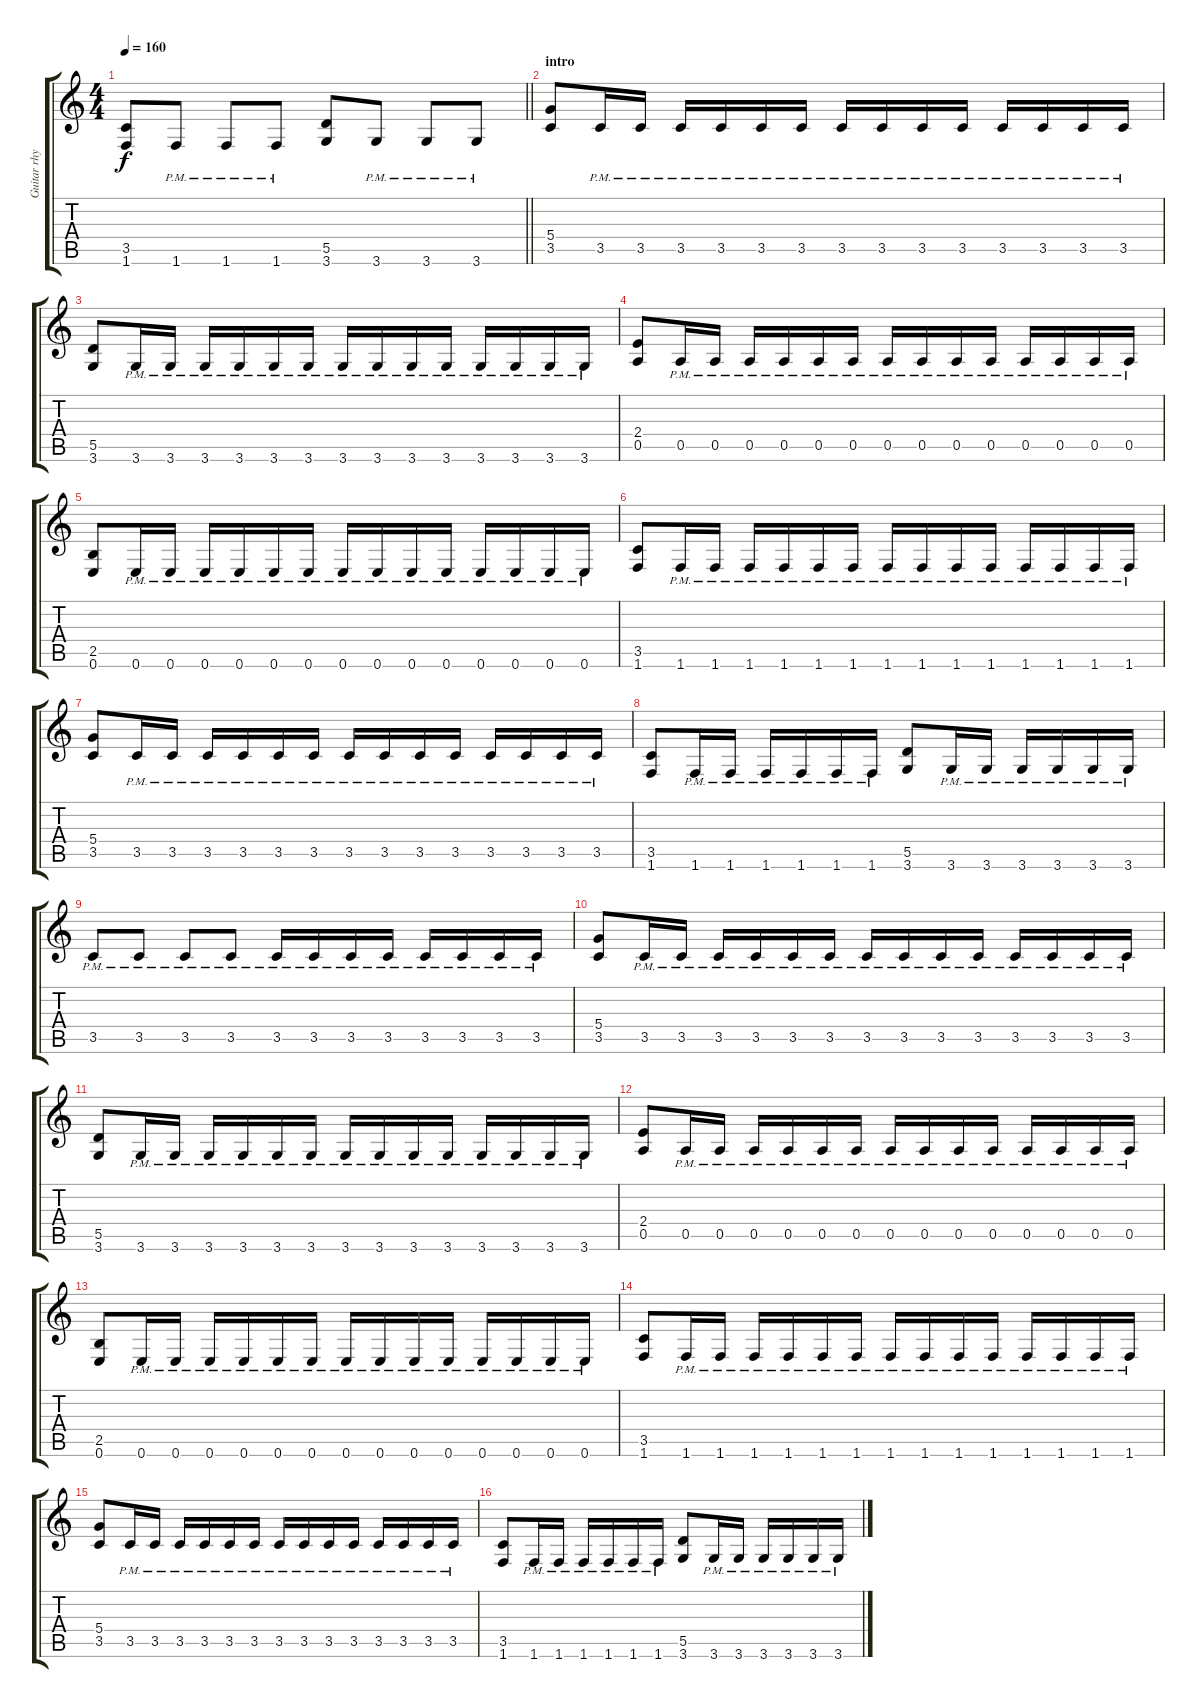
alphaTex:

\track ("Guitar rhytm" "Guitar rhy") {instrument distortionguitar}
\staff {score tabs}
\tuning (E4 B3 G3 D3 A2 E2) {hide}
\ts (4 4)
\tempo 160
\clef g2
\barLineRight lightlight
\ks c
(3.5 1.6).8{dy f} 1.6{pm}.8 1.6{pm}.8 1.6{pm}.8 (5.5 3.6).8 3.6{pm}.8 3.6{pm}.8 3.6{pm}.8 |
\section ("" "intro")
(5.4 3.5).8 3.5{pm}.16 3.5{pm}.16 3.5{pm}.16 3.5{pm}.16 3.5{pm}.16 3.5{pm}.16 3.5{pm}.16 3.5{pm}.16 3.5{pm}.16 3.5{pm}.16 3.5{pm}.16 3.5{pm}.16 3.5{pm}.16 3.5{pm}.16 |
(5.5 3.6).8 3.6{pm}.16 3.6{pm}.16 3.6{pm}.16 3.6{pm}.16 3.6{pm}.16 3.6{pm}.16 3.6{pm}.16 3.6{pm}.16 3.6{pm}.16 3.6{pm}.16 3.6{pm}.16 3.6{pm}.16 3.6{pm}.16 3.6{pm}.16 |
(2.4 0.5).8 0.5{pm}.16 0.5{pm}.16 0.5{pm}.16 0.5{pm}.16 0.5{pm}.16 0.5{pm}.16 0.5{pm}.16 0.5{pm}.16 0.5{pm}.16 0.5{pm}.16 0.5{pm}.16 0.5{pm}.16 0.5{pm}.16 0.5{pm}.16 |
(2.5 0.6).8 0.6{pm}.16 0.6{pm}.16 0.6{pm}.16 0.6{pm}.16 0.6{pm}.16 0.6{pm}.16 0.6{pm}.16 0.6{pm}.16 0.6{pm}.16 0.6{pm}.16 0.6{pm}.16 0.6{pm}.16 0.6{pm}.16 0.6{pm}.16 |
(3.5 1.6).8 1.6{pm}.16 1.6{pm}.16 1.6{pm}.16 1.6{pm}.16 1.6{pm}.16 1.6{pm}.16 1.6{pm}.16 1.6{pm}.16 1.6{pm}.16 1.6{pm}.16 1.6{pm}.16 1.6{pm}.16 1.6{pm}.16 1.6{pm}.16 |
(5.4 3.5).8 3.5{pm}.16 3.5{pm}.16 3.5{pm}.16 3.5{pm}.16 3.5{pm}.16 3.5{pm}.16 3.5{pm}.16 3.5{pm}.16 3.5{pm}.16 3.5{pm}.16 3.5{pm}.16 3.5{pm}.16 3.5{pm}.16 3.5{pm}.16 |
(3.5 1.6).8 1.6{pm}.16 1.6{pm}.16 1.6{pm}.16 1.6{pm}.16 1.6{pm}.16 1.6{pm}.16 (5.5 3.6).8 3.6{pm}.16 3.6{pm}.16 3.6{pm}.16 3.6{pm}.16 3.6{pm}.16 3.6{pm}.16 |
3.5{pm}.8 3.5{pm}.8 3.5{pm}.8 3.5{pm}.8 3.5{pm}.16 3.5{pm}.16 3.5{pm}.16 3.5{pm}.16 3.5{pm}.16 3.5{pm}.16 3.5{pm}.16 3.5{pm}.16 |
(5.4 3.5).8 3.5{pm}.16 3.5{pm}.16 3.5{pm}.16 3.5{pm}.16 3.5{pm}.16 3.5{pm}.16 3.5{pm}.16 3.5{pm}.16 3.5{pm}.16 3.5{pm}.16 3.5{pm}.16 3.5{pm}.16 3.5{pm}.16 3.5{pm}.16 |
(5.5 3.6).8 3.6{pm}.16 3.6{pm}.16 3.6{pm}.16 3.6{pm}.16 3.6{pm}.16 3.6{pm}.16 3.6{pm}.16 3.6{pm}.16 3.6{pm}.16 3.6{pm}.16 3.6{pm}.16 3.6{pm}.16 3.6{pm}.16 3.6{pm}.16 |
(2.4 0.5).8 0.5{pm}.16 0.5{pm}.16 0.5{pm}.16 0.5{pm}.16 0.5{pm}.16 0.5{pm}.16 0.5{pm}.16 0.5{pm}.16 0.5{pm}.16 0.5{pm}.16 0.5{pm}.16 0.5{pm}.16 0.5{pm}.16 0.5{pm}.16 |
(2.5 0.6).8 0.6{pm}.16 0.6{pm}.16 0.6{pm}.16 0.6{pm}.16 0.6{pm}.16 0.6{pm}.16 0.6{pm}.16 0.6{pm}.16 0.6{pm}.16 0.6{pm}.16 0.6{pm}.16 0.6{pm}.16 0.6{pm}.16 0.6{pm}.16 |
(3.5 1.6).8 1.6{pm}.16 1.6{pm}.16 1.6{pm}.16 1.6{pm}.16 1.6{pm}.16 1.6{pm}.16 1.6{pm}.16 1.6{pm}.16 1.6{pm}.16 1.6{pm}.16 1.6{pm}.16 1.6{pm}.16 1.6{pm}.16 1.6{pm}.16 |
(5.4 3.5).8 3.5{pm}.16 3.5{pm}.16 3.5{pm}.16 3.5{pm}.16 3.5{pm}.16 3.5{pm}.16 3.5{pm}.16 3.5{pm}.16 3.5{pm}.16 3.5{pm}.16 3.5{pm}.16 3.5{pm}.16 3.5{pm}.16 3.5{pm}.16 |
(3.5 1.6).8 1.6{pm}.16 1.6{pm}.16 1.6{pm}.16 1.6{pm}.16 1.6{pm}.16 1.6{pm}.16 (5.5 3.6).8 3.6{pm}.16 3.6{pm}.16 3.6{pm}.16 3.6{pm}.16 3.6{pm}.16 3.6{pm}.16
